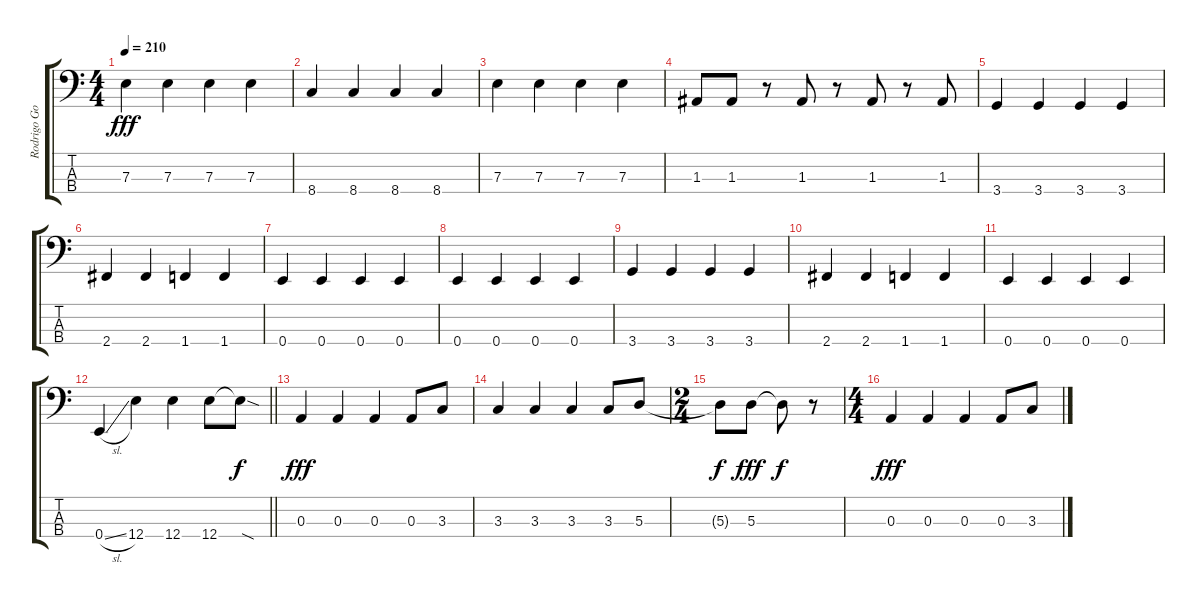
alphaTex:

\track ("Rodrigo Gonzalez" "Rodrigo Go") {instrument electricbassfinger}
\staff {score tabs}
\tuning (G2 D2 A1 E1) {hide}
\ts (4 4)
\tempo 210
\clef f4
\ks c
7.3.4{dy fff} 7.3.4 7.3.4 7.3.4 |
8.4.4 8.4.4 8.4.4 8.4.4 |
7.3.4 7.3.4 7.3.4 7.3.4 |
1.3.8 1.3.8 r.8 1.3.8 r.8 1.3.8 r.8 1.3.8 |
3.4.4 3.4.4 3.4.4 3.4.4 |
2.4.4 2.4.4 1.4.4 1.4.4 |
0.4.4 0.4.4 0.4.4 0.4.4 |
0.4.4 0.4.4 0.4.4 0.4.4 |
3.4.4 3.4.4 3.4.4 3.4.4 |
2.4.4 2.4.4 1.4.4 1.4.4 |
0.4.4 0.4.4 0.4.4 0.4.4 |
\barLineRight lightlight
0.4{sl}.4 12.4.4 12.4.4 12.4.8 12.4{sod t}.8{dy f} |
0.3.4{dy fff} 0.3.4 0.3.4 0.3.8 3.3.8 |
3.3.4 3.3.4 3.3.4 3.3.8 5.3.8 |
\ts (2 4)
5.3{t}.8{dy f} 5.3.8{dy fff} 5.3{t}.8{dy f} r.8 |
\ts (4 4)
0.3.4{dy fff} 0.3.4 0.3.4 0.3.8 3.3.8
